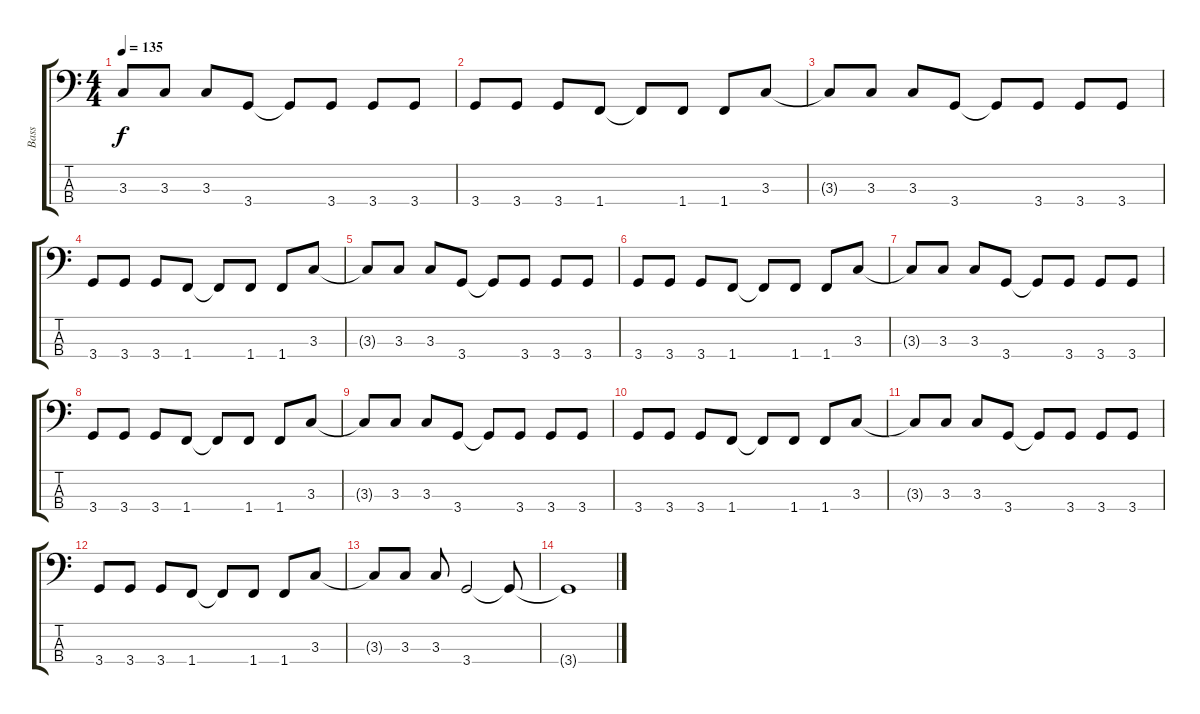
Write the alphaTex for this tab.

\track ("Bass" "Bass") {instrument electricbassfinger}
\staff {score tabs}
\tuning (G2 D2 A1 E1) {hide}
\ts (4 4)
\tempo 135
\clef f4
\ks c
3.3{t}.8{dy f} 3.3.8 3.3.8 3.4.8 3.4{t}.8 3.4.8 3.4.8 3.4.8 |
3.4.8 3.4.8 3.4.8 1.4.8 1.4{t}.8 1.4.8 1.4.8 3.3.8 |
3.3{t}.8 3.3.8 3.3.8 3.4.8 3.4{t}.8 3.4.8 3.4.8 3.4.8 |
3.4.8 3.4.8 3.4.8 1.4.8 1.4{t}.8 1.4.8 1.4.8 3.3.8 |
3.3{t}.8 3.3.8 3.3.8 3.4.8 3.4{t}.8 3.4.8 3.4.8 3.4.8 |
3.4.8 3.4.8 3.4.8 1.4.8 1.4{t}.8 1.4.8 1.4.8 3.3.8 |
3.3{t}.8 3.3.8 3.3.8 3.4.8 3.4{t}.8 3.4.8 3.4.8 3.4.8 |
3.4.8 3.4.8 3.4.8 1.4.8 1.4{t}.8 1.4.8 1.4.8 3.3.8 |
3.3{t}.8 3.3.8 3.3.8 3.4.8 3.4{t}.8 3.4.8 3.4.8 3.4.8 |
3.4.8 3.4.8 3.4.8 1.4.8 1.4{t}.8 1.4.8 1.4.8 3.3.8 |
3.3{t}.8 3.3.8 3.3.8 3.4.8 3.4{t}.8 3.4.8 3.4.8 3.4.8 |
3.4.8 3.4.8 3.4.8 1.4.8 1.4{t}.8 1.4.8 1.4.8 3.3.8 |
3.3{t}.8 3.3.8 3.3.8 3.4.2 3.4{t}.8 |
3.4{t}.1
